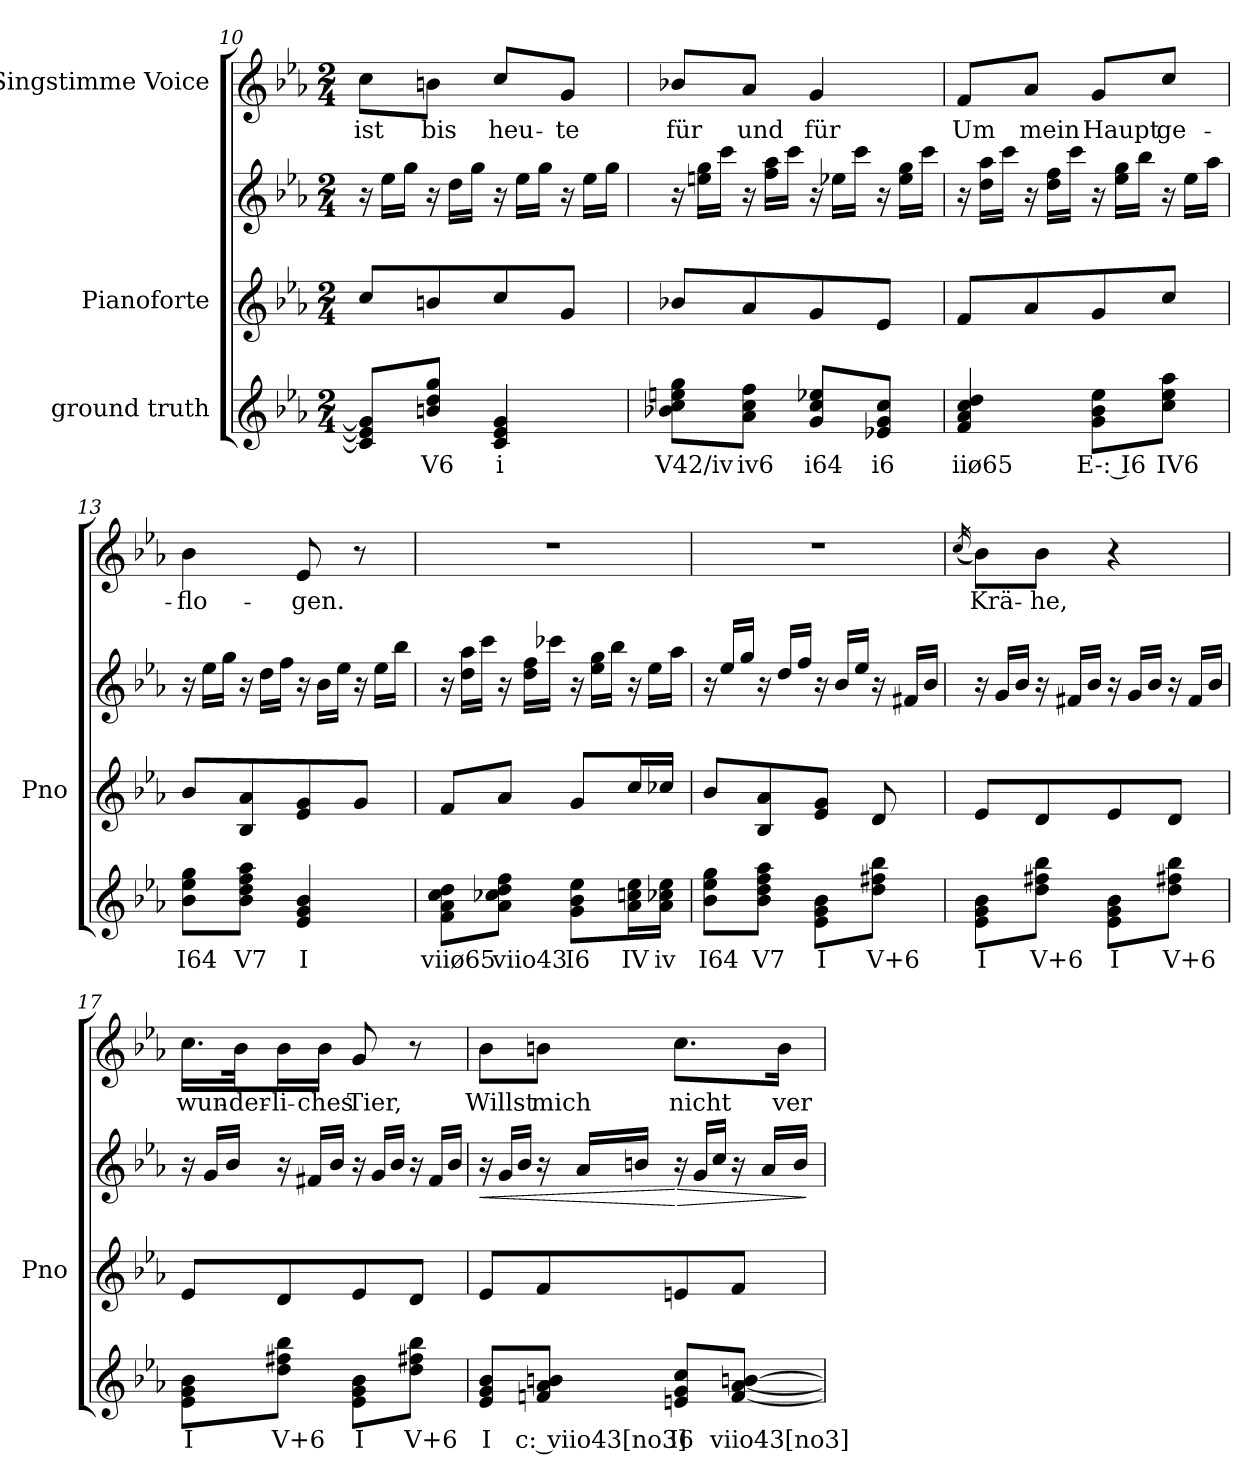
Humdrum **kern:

**kern	**text	**kern	**kern	**dynam	**kern	**text
*part3	*part3	*part2	*part2	*part2	*part1	*part1
*staff4	*staff4	*staff3	*staff2	*staff2/3	*staff1	*staff1
*I"ground truth	*	*I"Pianoforte	*	*	*I"Singstimme Voice	*
*	*	*I'Pno	*	*	*	*
*	*	*clefG2	*clefG2	*	*clefG2	*
*k[b-e-a-]	*	*k[b-e-a-]	*k[b-e-a-]	*	*k[b-e-a-]	*
*M2/4	*	*M2/4	*M2/4	*	*M2/4	*
=10	=10	=10	=10	=10	=10	=10
*	*	*	*Xtuplet	*	*	*
!	!	!	!	!	!	!LO:LY:b
8c] 8e-] 8g]L	.	8cc/L	24r	.	8cc\L	ist
.	.	.	24ee-\LL	.	.	.
.	.	.	24gg\JJ	.	.	.
!	!	!	!	!	!	!LO:LY:b
8bn 8dd 8ggJ	V6	8bn/	24r	.	8bn\J	bis
.	.	.	24dd\LL	.	.	.
.	.	.	24gg\JJ	.	.	.
!	!	!	!	!	!	!LO:LY:b
4c 4e- 4g	i	8cc/	24r	.	8cc/L	heu-
.	.	.	24ee-\LL	.	.	.
.	.	.	24gg\JJ	.	.	.
!	!	!	!	!	!	!LO:LY:b
.	.	8g/J	24r	.	8g/J	-te
.	.	.	24ee-\LL	.	.	.
.	.	.	24gg\JJ	.	.	.
=11	=11	=11	=11	=11	=11	=11
!	!	!	!	!	!	!LO:LY:b
8b-X 8cc 8een 8ggL	V42/iv	8b-X/L	24r	.	8b-X/L	für
.	.	.	24een\ 24gg\LL	.	.	.
.	.	.	24ccc\JJ	.	.	.
!	!	!	!	!	!	!LO:LY:b
8a- 8cc 8ffJ	iv6	8a-/	24r	.	8a-/J	und
.	.	.	24ff\ 24aa-\LL	.	.	.
.	.	.	24ccc\JJ	.	.	.
!	!	!	!	!	!	!LO:LY:b
8g 8cc 8ee-XL	i64	8g/	24r	.	4g/	für
.	.	.	24ee-X\LL	.	.	.
.	.	.	24ccc\JJ	.	.	.
8e-X 8g 8ccJ	i6	8e-/J	24r	.	.	.
.	.	.	24ee-\ 24gg\LL	.	.	.
.	.	.	24ccc\JJ	.	.	.
=12	=12	=12	=12	=12	=12	=12
!	!	!	!	!	!	!LO:LY:b
4f 4a- 4cc 4dd	iiø65	8f/L	24r	.	8f/L	Um
.	.	.	24dd\ 24aa-\LL	.	.	.
.	.	.	24ccc\JJ	.	.	.
!	!	!	!	!	!	!LO:LY:b
.	.	8a-/	24r	.	8a-/J	mein
.	.	.	24dd\ 24ff\LL	.	.	.
.	.	.	24ccc\JJ	.	.	.
!	!	!	!	!	!	!LO:LY:b
8g 8b- 8ee-L	E-: I6	8g/	24r	.	8g/L	Haupt
.	.	.	24ee-\ 24gg\LL	.	.	.
.	.	.	24bb-\JJ	.	.	.
!	!	!	!	!	!	!LO:LY:b
8cc 8ee- 8aa-J	IV6	8cc/J	24r	.	8cc/J	ge-
.	.	.	24ee-\LL	.	.	.
.	.	.	24aa-\JJ	.	.	.
=13	=13	=13	=13	=13	=13	=13
!	!	!	!	!	!	!LO:LY:b
8b- 8ee- 8ggL	I64	8b-/L	24r	.	4b-\	-flo-
.	.	.	24ee-\LL	.	.	.
.	.	.	24gg\JJ	.	.	.
8b- 8dd 8ff 8aa-J	V7	8B-/ 8a-/	24r	.	.	.
.	.	.	24dd\LL	.	.	.
.	.	.	24ff\JJ	.	.	.
!	!	!	!	!	!	!LO:LY:b
4e- 4g 4b-	I	8e-/ 8g/	24r	.	8e-/	-gen.
.	.	.	24b-\LL	.	.	.
.	.	.	24ee-\JJ	.	.	.
.	.	8g/J	24r	.	8r	.
.	.	.	24ee-\LL	.	.	.
.	.	.	24bb-\JJ	.	.	.
=14	=14	=14	=14	=14	=14	=14
8f 8a- 8cc 8ddL	viiø65	8f/L	24r	.	2r	.
.	.	.	24dd\ 24aa-\LL	.	.	.
.	.	.	24ccc\JJ	.	.	.
8a- 8cc-X 8dd 8ffJ	viio43	8a-/J	24r	.	.	.
.	.	.	24dd\ 24ff\LL	.	.	.
.	.	.	24ccc-X\JJ	.	.	.
8g 8b- 8ee-L	I6	8g/L	24r	.	.	.
.	.	.	24ee-\ 24gg\LL	.	.	.
.	.	.	24bb-\JJ	.	.	.
16a- 16ccn 16ee-L	IV	16cc/L	24r	.	.	.
.	.	.	24ee-\LL	.	.	.
16a- 16cc-X 16ee-JJ	iv	16cc-X/JJ	.	.	.	.
.	.	.	24aa-\JJ	.	.	.
=15	=15	=15	=15	=15	=15	=15
8b- 8ee- 8ggL	I64	8b-/L	24r	.	2r	.
.	.	.	24ee-/LL	.	.	.
.	.	.	24gg/JJ	.	.	.
8b- 8dd 8ff 8aa-J	V7	8B-/ 8a-/	24r	.	.	.
.	.	.	24dd/LL	.	.	.
.	.	.	24ff/JJ	.	.	.
8e- 8g 8b-L	I	8e-/ 8g/J	24r	.	.	.
.	.	.	24b-/LL	.	.	.
.	.	.	24ee-/JJ	.	.	.
8dd 8ff#X 8bb-J	V+6	8d/	24r	.	.	.
.	.	.	24f#X/LL	.	.	.
.	.	.	24b-/JJ	.	.	.
=16	=16	=16	=16	=16	=16	=16
.	.	.	.	.	(<16qcc/	.
!	!	!	!	!	!	!LO:LY:b
8e- 8g 8b-L	I	8e-/L	24r	.	8b-\L)	Krä-
.	.	.	24g/LL	.	.	.
.	.	.	24b-/JJ	.	.	.
!	!	!	!	!	!	!LO:LY:b
8dd 8ff#X 8bb-J	V+6	8d/	24r	.	8b-\J	-he,
.	.	.	24f#X/LL	.	.	.
.	.	.	24b-/JJ	.	.	.
8e- 8g 8b-L	I	8e-/	24r	.	4r	.
.	.	.	24g/LL	.	.	.
.	.	.	24b-/JJ	.	.	.
8dd 8ff#X 8bb-J	V+6	8d/J	24r	.	.	.
.	.	.	24f#/LL	.	.	.
.	.	.	24b-/JJ	.	.	.
=17	=17	=17	=17	=17	=17	=17
!	!	!	!	!	!	!LO:LY:b
8e- 8g 8b-L	I	8e-/L	24r	.	16.cc\LL	wun-
.	.	.	24g/LL	.	.	.
.	.	.	24b-/JJ	.	.	.
!	!	!	!	!	!	!LO:LY:b
.	.	.	.	.	32b-\Jk	-der-
!	!	!	!	!	!	!LO:LY:b
8dd 8ff#X 8bb-J	V+6	8d/	24r	.	16b-\L	-li-
.	.	.	24f#X/LL	.	.	.
!	!	!	!	!	!	!LO:LY:b
.	.	.	.	.	16b-\JJ	-ches
.	.	.	24b-/JJ	.	.	.
!	!	!	!	!	!	!LO:LY:b
8e- 8g 8b-L	I	8e-/	24r	.	8g/	Tier,
.	.	.	24g/LL	.	.	.
.	.	.	24b-/JJ	.	.	.
8dd 8ff#X 8bb-J	V+6	8d/J	24r	.	8r	.
.	.	.	24f#/LL	.	.	.
.	.	.	24b-/JJ	.	.	.
=18	=18	=18	=18	=18	=18	=18
!	!	!	!	!LO:HP:b	!	!
!	!	!	!	!	!	!LO:LY:b
8e- 8g 8b-L	I	8e-/L	24r	<	8b-\L	Willst
.	.	.	24g/LL	.	.	.
.	.	.	24b-/JJ	.	.	.
!	!	!	!	!	!	!LO:LY:b
8fn 8a- 8bnJ	c: viio43[no3]	8f/	24r	.	8bn\J	mich
.	.	.	24a-/LL	.	.	.
.	.	.	24bn/JJ	.	.	.
!	!	!	!	!LO:HP:n=1:b	!	!
!	!	!	!	!	!	!LO:LY:b
8en 8g 8ccL	I6	8en/	24r	[ >	8.cc\L	nicht
.	.	.	24g/LL	.	.	.
.	.	.	24cc/JJ	.	.	.
[8f [8a- [8bnJ	viio43[no3]	8f/J	24r	.	.	.
.	.	.	24a-/LL	.	.	.
!	!	!	!	!	!	!LO:LY:b
.	.	.	.	.	16b\Jk	ver-
.	.	.	24b/JJ	.	.	.
.	.	.	.	]	.	.
=	=	=	=	=	=	=
*-	*-	*-	*-	*-	*-	*-
